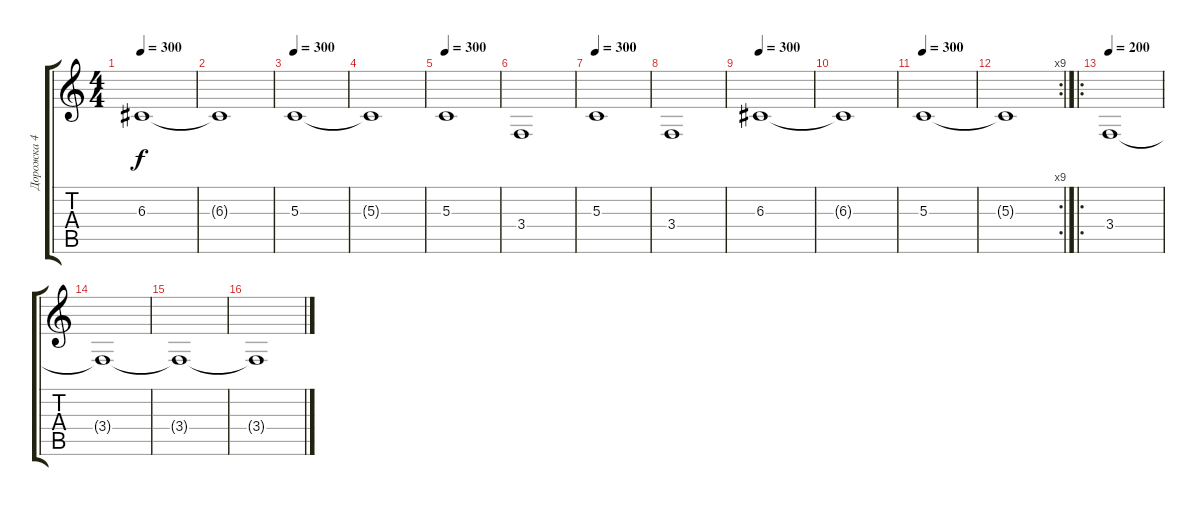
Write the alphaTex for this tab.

\track ("Дорожка 4" "Дорожка 4") {instrument tremolostrings}
\staff {score tabs}
\tuning (E4 B3 G3 D3 A2 E2) {hide}
\ts (4 4)
\tempo 300
\clef g2
\ks c
6.3.1{dy f} |
6.3{t}.1 |
\tempo 300
5.3.1 |
5.3{t}.1 |
\tempo 300
5.3.1 |
3.4.1 |
\tempo 300
5.3.1 |
3.4.1 |
\tempo 300
6.3.1 |
6.3{t}.1 |
\tempo 300
5.3.1 |
\rc 9
5.3{t}.1 |
\ro
\tempo 200
3.4.1 |
3.4{t}.1 |
3.4{t}.1 |
3.4{t}.1
